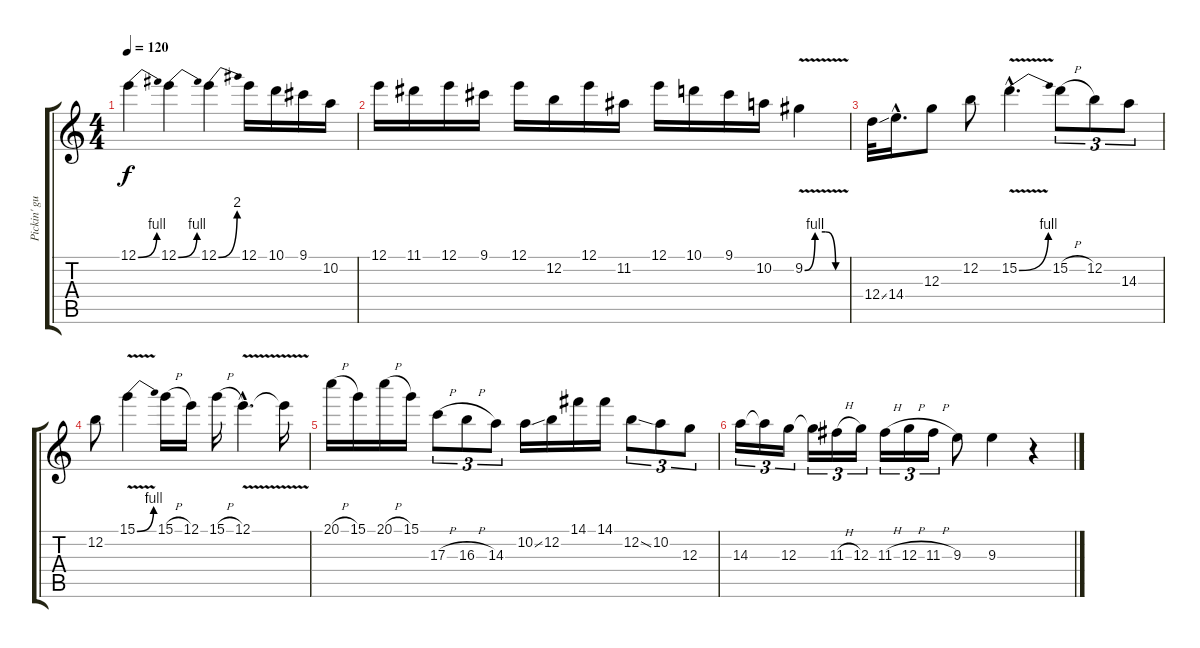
\track ("Pickin' gura" "Pickin' gu") {instrument acousticguitarsteel}
\staff {score tabs}
\tuning (E4 B3 G3 D3 A2 E2) {hide}
\ts (4 4)
\tempo 120
\clef g2
\ks c
12.1{be (bend 0 0 60 4)}.4{dy f} 12.1{be (bend 0 0 60 4)}.4 12.1{be (bend 0 0 60 8)}.4 12.1.16 10.1.16 9.1.16 10.2.16 |
12.1.16 11.1.16 12.1.16 9.1.16 12.1.16 12.2.16 12.1.16 11.2.16 12.1.16 10.1.16 9.1.16 10.2.16 9.2{be (custom 0 0 15 4 30 4 45 0 60 0) v}.4 |
12.4{ss}.32 14.4{hac}.16{d} 12.3.8 12.2.8 15.2{be (bend 0 0 60 4) v hac}.4{d} 15.2{h}.8{tu (3 2)} 12.2.8{tu (3 2)} 14.3.8{tu (3 2)} |
12.2.8 15.1{be (bend 0 0 60 4) v}.4 15.1{h}.16 12.1.16 15.1{h}.16 12.1{v hac}.4{d} 12.1{t}.16 |
20.1{h}.16 15.1.16 20.1{h}.16 15.1.16 17.3{h}.8{tu (3 2)} 16.3{h}.8{tu (3 2)} 14.3.8{tu (3 2)} 10.2{ss}.16 12.2.16 14.1.16 14.1.16 12.2{ss}.8{tu (3 2)} 10.2.8{tu (3 2)} 12.3.8{tu (3 2)} |
14.3.16{tu (3 2)} 14.3{t}.16{tu (3 2)} 12.3.16{tu (3 2)} 12.3{t}.16{tu (3 2)} 11.3{h}.16{tu (3 2)} 12.3.16{tu (3 2)} 11.3{h}.16{tu (3 2)} 12.3{h}.16{tu (3 2)} 11.3{h}.16{tu (3 2)} 9.3.8 9.3.4 r.4
